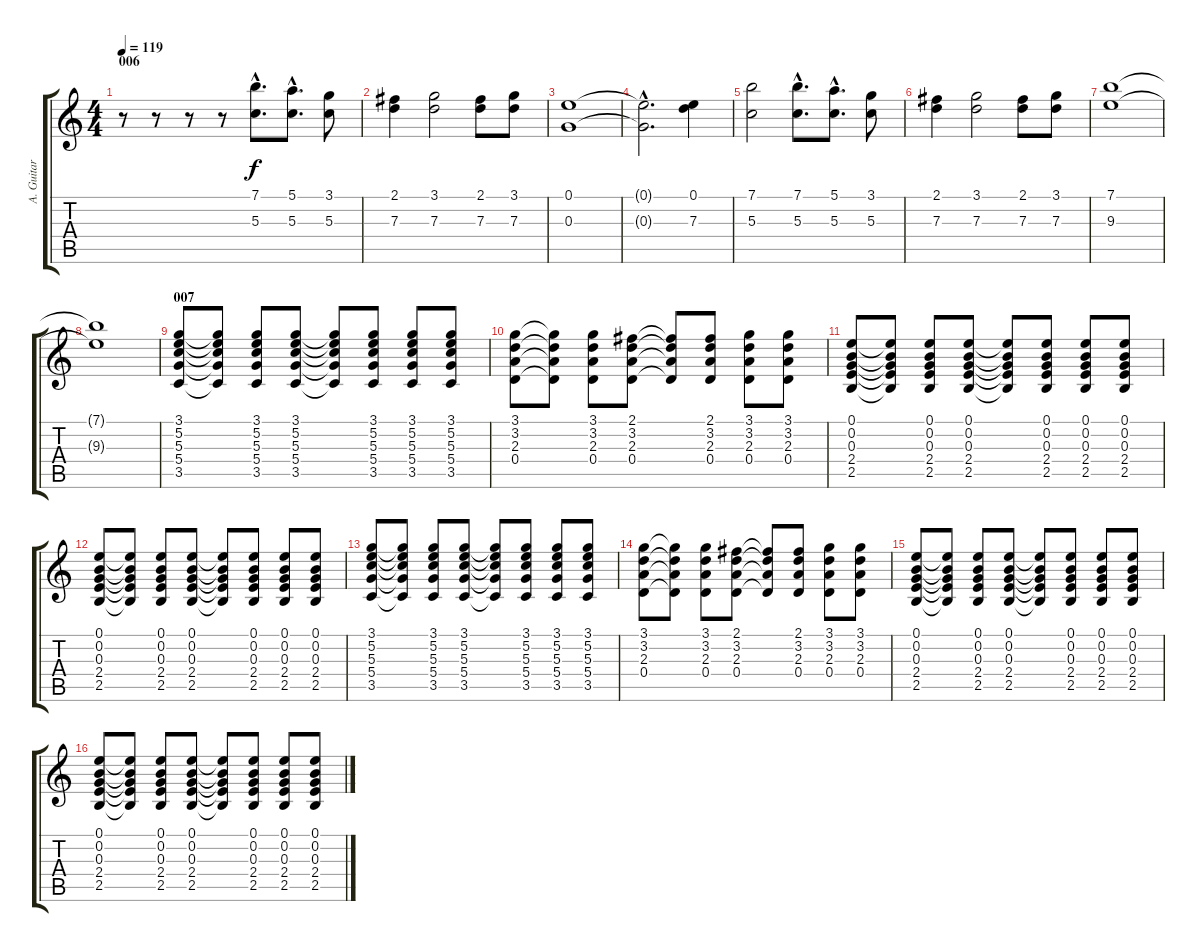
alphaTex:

\track ("A. Guitar" "A. Guitar") {instrument acousticguitarsteel}
\staff {score tabs}
\tuning (E4 B3 G3 D3 A2 E2) {hide}
\ts (4 4)
\section ("" "006")
\tempo 119
\clef g2
\ks c
r.8{dy f volume 9} r.8 r.8 r.8 (7.1{hac} 5.3{hac}).8{d} (5.1{hac} 5.3{hac}).8{d} (3.1 5.3).8 |
(2.1 7.3).4 (3.1 7.3).2 (2.1 7.3).8 (3.1 7.3).8 |
(0.1 0.3).1 |
(0.1{hac t} 0.3{hac t}).2{d} (0.1 7.3).4 |
(7.1 5.3).2 (7.1{hac} 5.3{hac}).8{d} (5.1{hac} 5.3{hac}).8{d} (3.1 5.3).8 |
(2.1 7.3).4 (3.1 7.3).2 (2.1 7.3).8 (3.1 7.3).8 |
(7.1 9.3).1 |
(7.1{t} 9.3{t}).1 |
\section ("" "007")
(3.1 5.2 5.3 5.4 3.5).8{volume 6} (3.1{t} 5.2{t} 5.3{t} 5.4{t} 3.5{t}).8 (3.1 5.2 5.3 5.4 3.5).8 (3.1 5.2 5.3 5.4 3.5).8 (3.1{t} 5.2{t} 5.3{t} 5.4{t} 3.5{t}).8 (3.1 5.2 5.3 5.4 3.5).8 (3.1 5.2 5.3 5.4 3.5).8 (3.1 5.2 5.3 5.4 3.5).8 |
(3.1 3.2 2.3 0.4).8 (3.1{t} 3.2{t} 2.3{t} 0.4{t}).8 (3.1 3.2 2.3 0.4).8 (2.1 3.2 2.3 0.4).8 (2.1{t} 3.2{t} 2.3{t} 0.4{t}).8 (2.1 3.2 2.3 0.4).8 (3.1 3.2 2.3 0.4).8 (3.1 3.2 2.3 0.4).8 |
(0.1 0.2 0.3 2.4 2.5).8 (0.1{t} 0.2{t} 0.3{t} 2.4{t} 2.5{t}).8 (0.1 0.2 0.3 2.4 2.5).8 (0.1 0.2 0.3 2.4 2.5).8 (0.1{t} 0.2{t} 0.3{t} 2.4{t} 2.5{t}).8 (0.1 0.2 0.3 2.4 2.5).8 (0.1 0.2 0.3 2.4 2.5).8 (0.1 0.2 0.3 2.4 2.5).8 |
(0.1 0.2 0.3 2.4 2.5).8 (0.1{t} 0.2{t} 0.3{t} 2.4{t} 2.5{t}).8 (0.1 0.2 0.3 2.4 2.5).8 (0.1 0.2 0.3 2.4 2.5).8 (0.1{t} 0.2{t} 0.3{t} 2.4{t} 2.5{t}).8 (0.1 0.2 0.3 2.4 2.5).8 (0.1 0.2 0.3 2.4 2.5).8 (0.1 0.2 0.3 2.4 2.5).8 |
(3.1 5.2 5.3 5.4 3.5).8 (3.1{t} 5.2{t} 5.3{t} 5.4{t} 3.5{t}).8 (3.1 5.2 5.3 5.4 3.5).8 (3.1 5.2 5.3 5.4 3.5).8 (3.1{t} 5.2{t} 5.3{t} 5.4{t} 3.5{t}).8 (3.1 5.2 5.3 5.4 3.5).8 (3.1 5.2 5.3 5.4 3.5).8 (3.1 5.2 5.3 5.4 3.5).8 |
(3.1 3.2 2.3 0.4).8 (3.1{t} 3.2{t} 2.3{t} 0.4{t}).8 (3.1 3.2 2.3 0.4).8 (2.1 3.2 2.3 0.4).8 (2.1{t} 3.2{t} 2.3{t} 0.4{t}).8 (2.1 3.2 2.3 0.4).8 (3.1 3.2 2.3 0.4).8 (3.1 3.2 2.3 0.4).8 |
(0.1 0.2 0.3 2.4 2.5).8 (0.1{t} 0.2{t} 0.3{t} 2.4{t} 2.5{t}).8 (0.1 0.2 0.3 2.4 2.5).8 (0.1 0.2 0.3 2.4 2.5).8 (0.1{t} 0.2{t} 0.3{t} 2.4{t} 2.5{t}).8 (0.1 0.2 0.3 2.4 2.5).8 (0.1 0.2 0.3 2.4 2.5).8 (0.1 0.2 0.3 2.4 2.5).8 |
(0.1 0.2 0.3 2.4 2.5).8 (0.1{t} 0.2{t} 0.3{t} 2.4{t} 2.5{t}).8 (0.1 0.2 0.3 2.4 2.5).8 (0.1 0.2 0.3 2.4 2.5).8 (0.1{t} 0.2{t} 0.3{t} 2.4{t} 2.5{t}).8 (0.1 0.2 0.3 2.4 2.5).8 (0.1 0.2 0.3 2.4 2.5).8 (0.1 0.2 0.3 2.4 2.5).8
